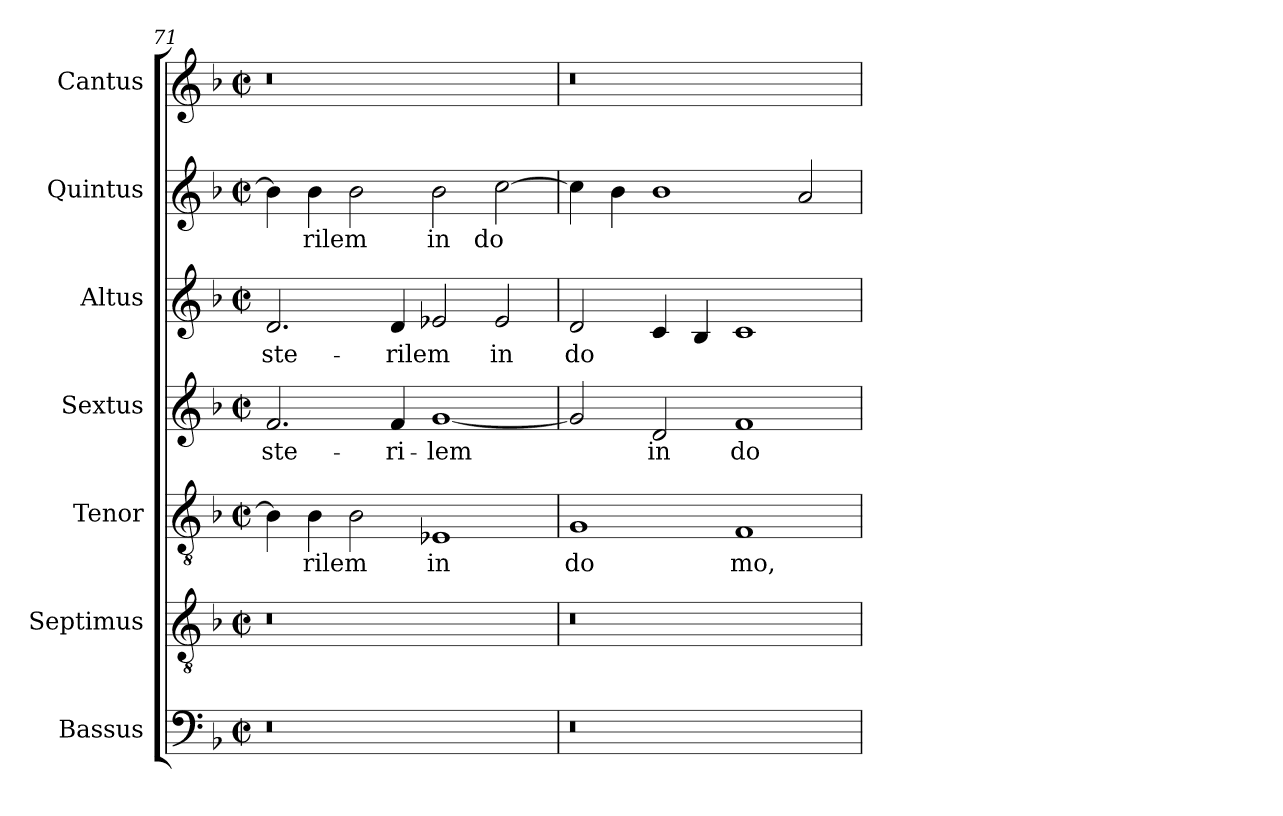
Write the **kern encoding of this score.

**kern	**kern	**kern	**text	**kern	**text	**kern	**text	**kern	**text	**kern
*part7	*part6	*part5	*part5	*part4	*part4	*part3	*part3	*part2	*part2	*part1
*staff7	*staff6	*staff5	*staff5	*staff4	*staff4	*staff3	*staff3	*staff2	*staff2	*staff1
*I"Bassus	*I"Septimus	*I"Tenor	*	*I"Sextus	*	*I"Altus	*	*I"Quintus	*	*I"Cantus
*clefF4	*clefGv2	*clefGv2	*	*clefG2	*	*clefG2	*	*clefG2	*	*clefG2
*k[b-]	*k[b-]	*k[b-]	*	*k[b-]	*	*k[b-]	*	*k[b-]	*	*k[b-]
*F:	*F:	*F:	*	*F:	*	*F:	*	*F:	*	*F:
*M2/2	*M2/2	*M2/2	*	*M2/2	*	*M2/2	*	*M2/2	*	*M2/2
*met(c|)	*met(c|)	*met(c|)	*	*met(c|)	*	*met(c|)	*	*met(c|)	*	*met(c|)
=71	=71	=71	=71	=71	=71	=71	=71	=71	=71	=71
!	!	!	!LO:LY:b:cj	!	!LO:LY:b:cj	!	!LO:LY:b	!	!LO:LY:b:cj	!
0r	0r	4B-\]	.	2.f/	ste-	2.d/	ste-	4b-\]	.	0r
!	!	!	!LO:LY:b:cj	!	!	!	!	!	!LO:LY:b:cj	!
.	.	4B-\	rilem	.	.	.	.	4b-\	rilem	.
!	!	!	!LO:LY:b:cj	!	!	!	!	!	!LO:LY:b:cj	!
.	.	2B-\	.	.	.	.	.	2b-\	.	.
!	!	!	!	!	!LO:LY:b:cj	!	!LO:LY:b	!	!	!
.	.	.	.	4f/	-ri-	4d/	-rilem	.	.	.
!	!	!	!LO:LY:b:cj	!	!LO:LY:b:cj	!	!LO:LY:b	!	!LO:LY:b:cj	!
.	.	1E-X	in	[<1g	-lem	2e-X/	.	2b-\	in	.
!	!	!	!	!	!	!	!LO:LY:b	!	!LO:LY:b:cj	!
.	.	.	.	.	.	2e-/	in	[>2cc\	do	.
=72	=72	=72	=72	=72	=72	=72	=72	=72	=72	=72
!	!	!	!LO:LY:b:cj	!	!LO:LY:b:cj	!	!LO:LY:b	!	!LO:LY:b:cj	!
0r	0r	1G	do	2g/]	.	2d/	do-	4cc\]	.	0r
!	!	!	!	!	!	!	!	!	!LO:LY:b:cj	!
.	.	.	.	.	.	.	.	4b-\	.	.
!	!	!	!	!	!LO:LY:b:cj	!	!LO:LY:b	!	!LO:LY:b:cj	!
.	.	.	.	2d/	in	4c/	--	1b-	.	.
!	!	!	!	!	!	!	!LO:LY:b	!	!	!
.	.	.	.	.	.	4B-/	--	.	.	.
!	!	!	!LO:LY:b:cj	!	!LO:LY:b:cj	!	!LO:LY:b	!	!	!
.	.	1F	mo,	1f	do-	1c	--	.	.	.
!	!	!	!	!	!	!	!	!	!LO:LY:b:cj	!
.	.	.	.	.	.	.	.	2a/	.	.
=	=	=	=	=	=	=	=	=	=	=
*-	*-	*-	*-	*-	*-	*-	*-	*-	*-	*-
